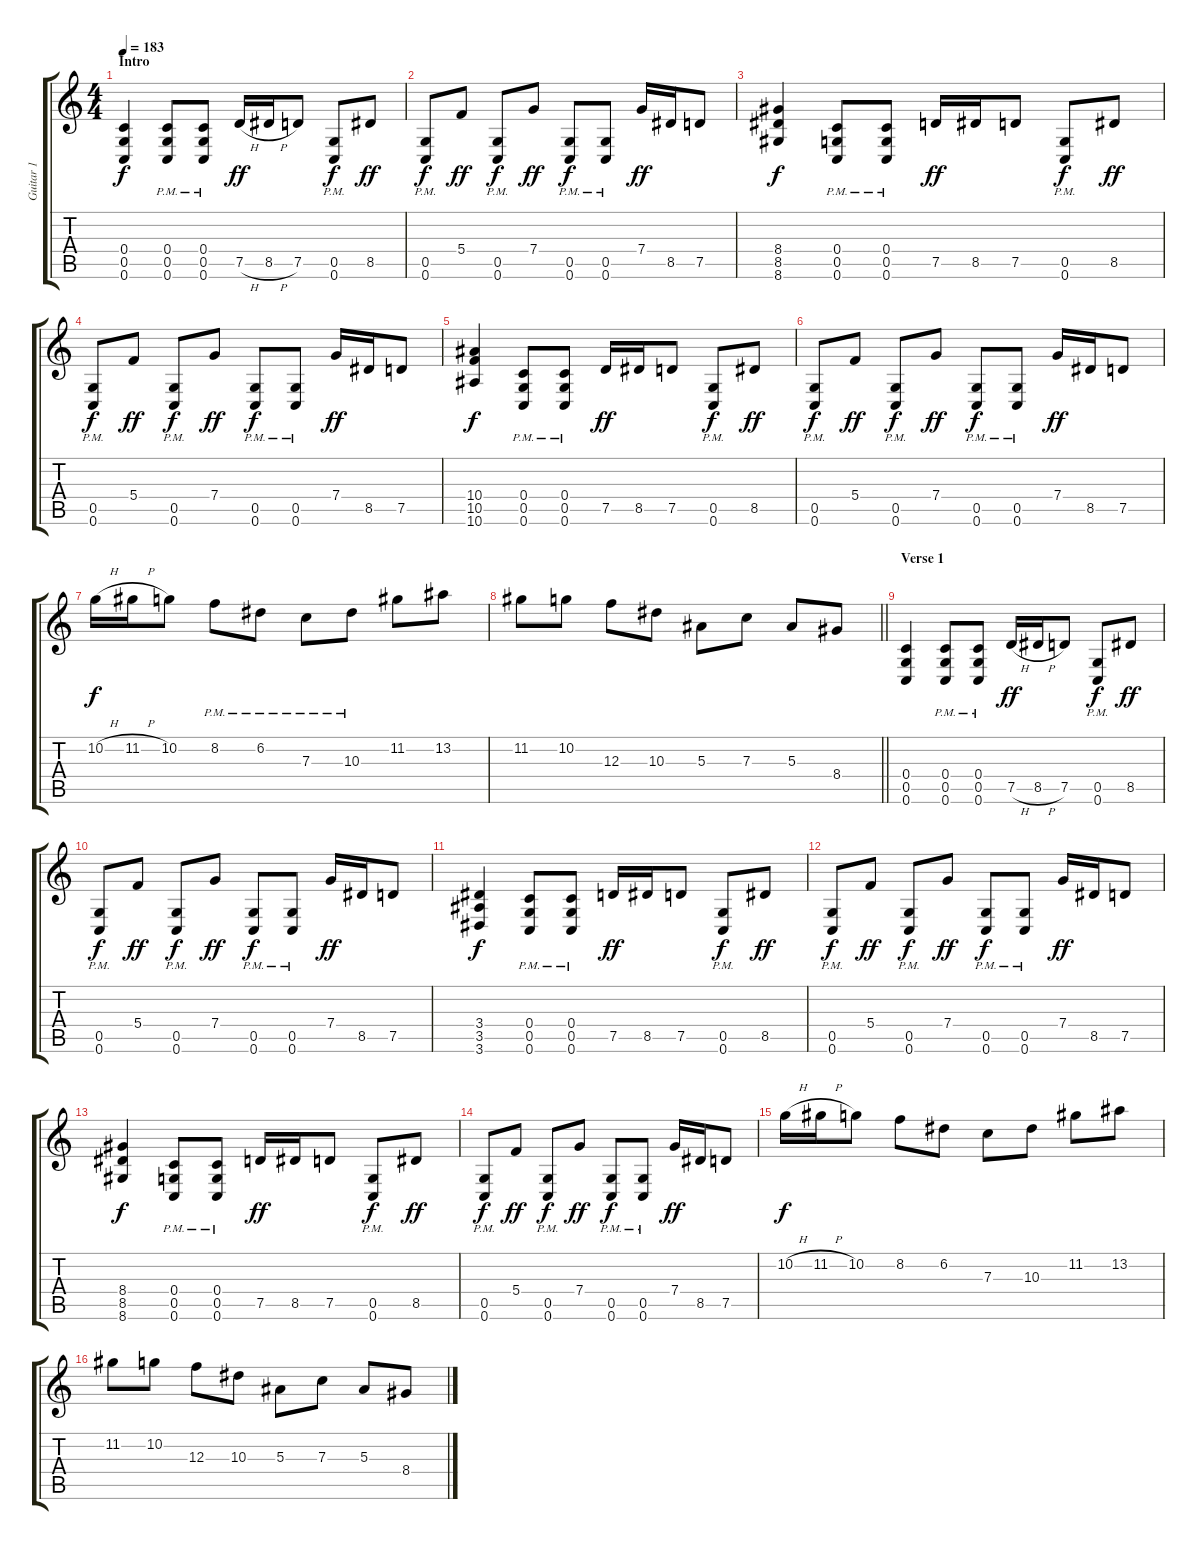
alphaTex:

\track ("Guitar 1" "Guitar 1") {instrument overdrivenguitar}
\staff {score tabs}
\tuning (D4 A3 F3 C3 G2 C2) {hide}
\ts (4 4)
\section ("" "Intro")
\tempo 183
\clef g2
\ks aminor
(0.4 0.5 0.6).4{dy f instrument overdrivenguitar} (0.4{pm} 0.5{pm} 0.6{pm}).8 (0.4{pm} 0.5{pm} 0.6{pm}).8 7.5{h}.16{dy ff} 8.5{h}.16 7.5.8 (0.5{pm} 0.6{pm}).8{dy f} 8.5.8{dy ff} |
(0.5{pm} 0.6{pm}).8{dy f} 5.4.8{dy ff} (0.5{pm} 0.6{pm}).8{dy f} 7.4.8{dy ff} (0.5{pm} 0.6{pm}).8{dy f} (0.5{pm} 0.6{pm}).8 7.4.16{dy ff} 8.5.16 7.5.8 |
(8.4 8.5 8.6).4{dy f} (0.4{pm} 0.5{pm} 0.6{pm}).8 (0.4{pm} 0.5{pm} 0.6{pm}).8 7.5.16{dy ff} 8.5.16 7.5.8 (0.5{pm} 0.6{pm}).8{dy f} 8.5.8{dy ff} |
(0.5{pm} 0.6{pm}).8{dy f} 5.4.8{dy ff} (0.5{pm} 0.6{pm}).8{dy f} 7.4.8{dy ff} (0.5{pm} 0.6{pm}).8{dy f} (0.5{pm} 0.6{pm}).8 7.4.16{dy ff} 8.5.16 7.5.8 |
(10.4 10.5 10.6).4{dy f} (0.4{pm} 0.5{pm} 0.6{pm}).8 (0.4{pm} 0.5{pm} 0.6{pm}).8 7.5.16{dy ff} 8.5.16 7.5.8 (0.5{pm} 0.6{pm}).8{dy f} 8.5.8{dy ff} |
(0.5{pm} 0.6{pm}).8{dy f} 5.4.8{dy ff} (0.5{pm} 0.6{pm}).8{dy f} 7.4.8{dy ff} (0.5{pm} 0.6{pm}).8{dy f} (0.5{pm} 0.6{pm}).8 7.4.16{dy ff} 8.5.16 7.5.8 |
10.2{h}.16{dy f} 11.2{h}.16 10.2.8 8.2{pm}.8 6.2{pm}.8 7.3{pm}.8 10.3{pm}.8 11.2.8 13.2.8 |
\barLineRight lightlight
11.2.8 10.2.8 12.3.8 10.3.8 5.3.8 7.3.8 5.3.8 8.4.8 |
\section ("" "Verse 1")
(0.4 0.5 0.6).4 (0.4{pm} 0.5{pm} 0.6{pm}).8 (0.4{pm} 0.5{pm} 0.6{pm}).8 7.5{h}.16{dy ff} 8.5{h}.16 7.5.8 (0.5{pm} 0.6{pm}).8{dy f} 8.5.8{dy ff} |
(0.5{pm} 0.6{pm}).8{dy f} 5.4.8{dy ff} (0.5{pm} 0.6{pm}).8{dy f} 7.4.8{dy ff} (0.5{pm} 0.6{pm}).8{dy f} (0.5{pm} 0.6{pm}).8 7.4.16{dy ff} 8.5.16 7.5.8 |
(3.4 3.5 3.6).4{dy f} (0.4{pm} 0.5{pm} 0.6{pm}).8 (0.4{pm} 0.5{pm} 0.6{pm}).8 7.5.16{dy ff} 8.5.16 7.5.8 (0.5{pm} 0.6{pm}).8{dy f} 8.5.8{dy ff} |
(0.5{pm} 0.6{pm}).8{dy f} 5.4.8{dy ff} (0.5{pm} 0.6{pm}).8{dy f} 7.4.8{dy ff} (0.5{pm} 0.6{pm}).8{dy f} (0.5{pm} 0.6{pm}).8 7.4.16{dy ff} 8.5.16 7.5.8 |
(8.4 8.5 8.6).4{dy f} (0.4{pm} 0.5{pm} 0.6{pm}).8 (0.4{pm} 0.5{pm} 0.6{pm}).8 7.5.16{dy ff} 8.5.16 7.5.8 (0.5{pm} 0.6{pm}).8{dy f} 8.5.8{dy ff} |
(0.5{pm} 0.6{pm}).8{dy f} 5.4.8{dy ff} (0.5{pm} 0.6{pm}).8{dy f} 7.4.8{dy ff} (0.5{pm} 0.6{pm}).8{dy f} (0.5{pm} 0.6{pm}).8 7.4.16{dy ff} 8.5.16 7.5.8 |
10.2{h}.16{dy f} 11.2{h}.16 10.2.8 8.2.8 6.2.8 7.3.8 10.3.8 11.2.8 13.2.8 |
11.2.8 10.2.8 12.3.8 10.3.8 5.3.8 7.3.8 5.3.8 8.4.8
